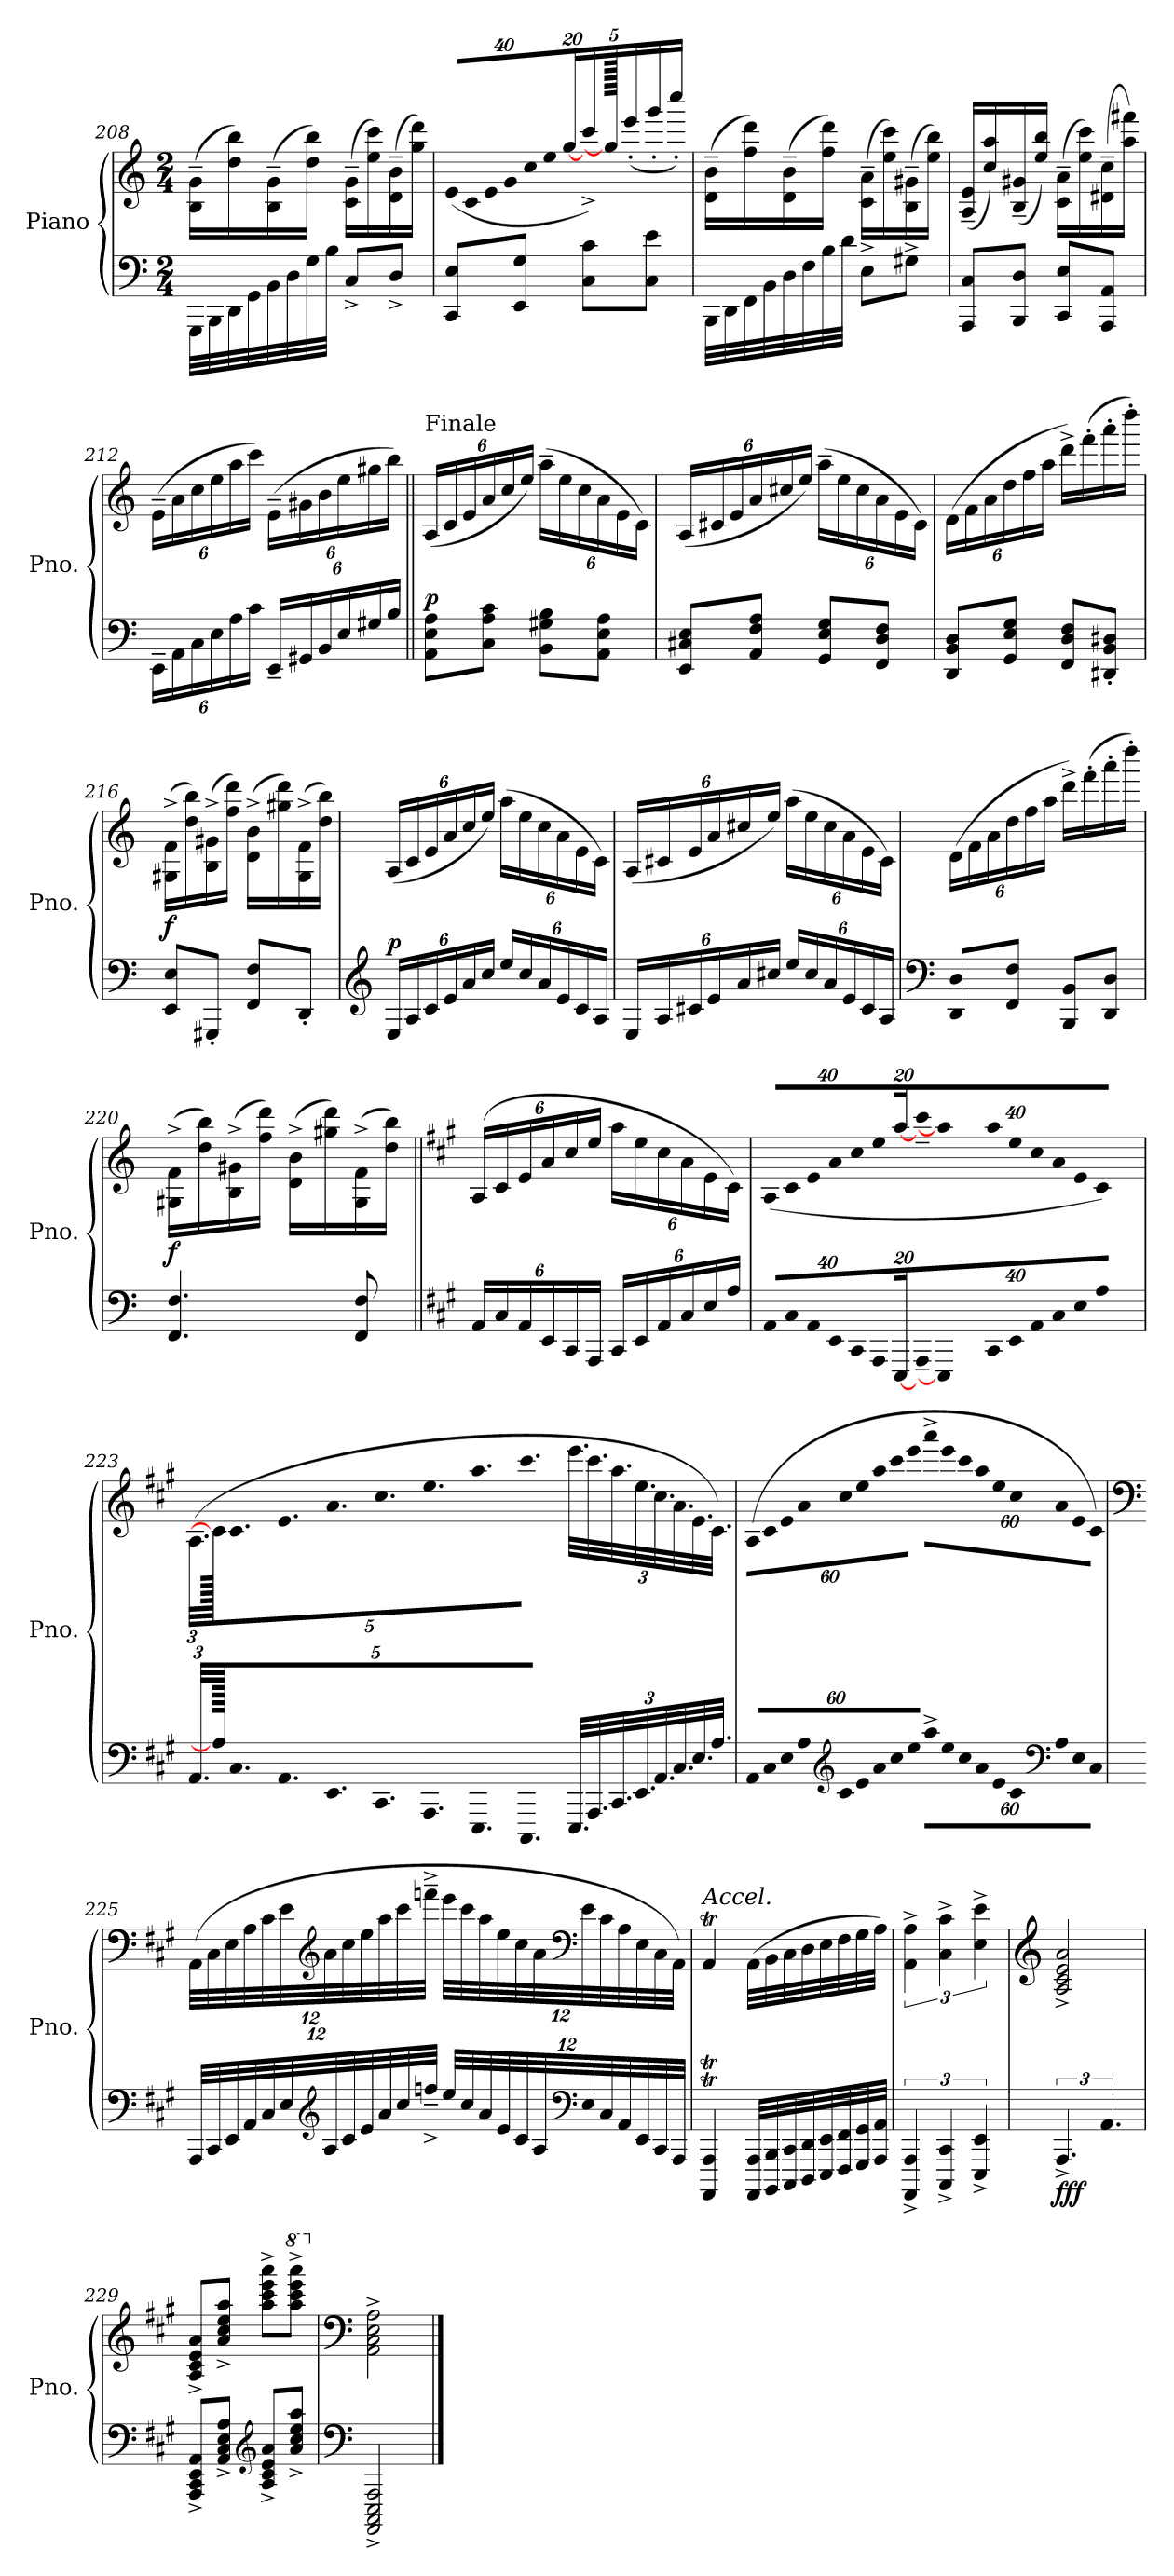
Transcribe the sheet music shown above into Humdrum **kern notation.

**kern	**kern	**dynam
*part1	*part1	*part1
*staff2	*staff1	*staff1/2
*I"Piano	*	*
*I'Pno.	*	*
*clefF4	*clefG2	*
*k[]	*k[]	*
*M2/4	*M2/4	*
=208	=208	=208
32GGG\LLL	(16B\~ 16g\~LL	.
32BBB\	.	.
32DD\	16dd\ 16bb\)	.
32GG\	.	.
32BB\	(16B\~ 16g\~	.
32D\	.	.
32G\	16dd\ 16bb\JJ)	.
32B\JJJ	.	.
8C^/L	(16c\~ 16g\~LL	.
.	16ee\ 16ccc\)	.
8D^/J	(16d\~ 16b\~	.
.	16gg\ 16ddd\JJ)	.
!!LO:LB:g=z
=209	=209	=209
*	*Xbrackettup	*
!	!LO:N:vis=16	!
8CC/ 8E/L	(640%23e/LL	.
!	!LO:N:vis=16	!
.	640%23c/	.
!	!LO:N:vis=16	!
.	640%23e/	.
!	!LO:N:vis=16	!
.	640%23g/	.
8EE/ 8G/J	.	.
!	!LO:N:vis=16	!
.	640%23cc/	.
!	!LO:N:vis=16	!
.	640%23ee/	.
.	[320%11gg/JJ	.
8C\ 8c\L	16ccc^\LL)	.
.	640gg/JJ]	.
.	(16eee'\	.
8C\ 8e\J	.	.
.	16ggg'\	.
.	16cccc'\JJ)	.
640ryy	.	.
=210	=210	=210
32BBB\LLL	(16d\~ 16b\~LL	.
32DD\	.	.
32FF\	16ff\ 16ddd\)	.
32BB\	.	.
32D\	(16d\~ 16b\~	.
32F\	.	.
32B\	16ff\ 16ddd\JJ)	.
32d\JJJ	.	.
8E^\L	(16c\~ 16a\~LL	.
.	16ee\ 16ccc\)	.
8G#X^\J	(16B\~ 16g#X\~	.
.	16ee\ 16bb\JJ)	.
=211	=211	=211
8AAA/ 8C/L	(16A/~ 16e/~LL	.
.	16cc/ 16aa/)	.
8BBB/ 8D/J	(16B/~ 16g#X/~	.
.	16ee/ 16bb/JJ)	.
8CC/ 8E/L	(16c\~ 16a\~LL	.
.	16ee\ 16ccc\)	.
8AAA/ 8AA/J	(16d#X\~ 16cc\~	.
.	16aa\ 16fff#X\JJ)	.
!!LO:LB:g=z
=212	=212	=212
*Xbrackettup	*	*
24EE~\LL	(24e~\LL	.
24AA\	24a\	.
24C\	24cc\	.
24E\	24ee\	.
24A\	24aa\	.
24c\JJ	24ccc\JJ)	.
24EE~/LL	(24e~\LL	.
24GG#X/	24g#X\	.
24BB/	24b\	.
24E/	24ee\	.
24G#X/	24gg#X\	.
24B/JJ	24bb\JJ)	.
=213||	=213||	=213||
!	!LO:TX:a:t=Finale	!
!	!	!LO:DY:a=2
8AA\ 8E\ 8A\L	(24A/LL	p
.	24c/	.
.	24e/	.
8C\ 8A\ 8c\J	24a/	.
.	24cc/	.
.	24ee/JJ)	.
8BB\ 8G#X\ 8B\L	(24aa~\LL	.
.	24ee\	.
.	24cc\	.
8AA\ 8E\ 8A\J	24a\	.
.	24e\	.
.	24c\JJ)	.
=214	=214	=214
8EE/ 8C#X/ 8E/L	(24A/LL	.
.	24c#X/	.
.	24e/	.
8AA/ 8F/ 8A/J	24a/	.
.	24cc#X/	.
.	24ee/JJ)	.
8GG/ 8E/ 8G/L	(24aa~\LL	.
.	24ee\	.
.	24cc#\	.
8FF/ 8D/ 8F/J	24a\	.
.	24e\	.
.	24c#\JJ)	.
!!LO:PB:g=z
=215	=215	=215
8DD/ 8BB/ 8D/L	(24d\LL	.
.	24f\	.
.	24a\	.
8GG/ 8E/ 8G/J	24dd\	.
.	24ff\	.
.	24aa\JJ	.
8FF/ 8D/ 8F/L	16ddd^\LL)	.
.	(16fff'\	.
8DD#X/' 8BB/' 8D#X/'J	16aaa'\	.
.	16dddd'\JJ)	.
=216	=216	=216
!	!	!LO:DY:a=2
8EE/ 8E/L	(16G#X\^ 16f\^LL	f
.	16dd\ 16bb\)	.
8GGG#X'/J	(16B\^ 16g#X\^	.
.	16ff\ 16ddd\JJ)	.
8FF/ 8F/L	(16d\^ 16b\^LL	.
.	16gg#X\ 16ddd\)	.
8DD'/J	(16G#\^ 16f\^	.
.	16dd\ 16bb\JJ)	.
=217	=217	=217
*clefG2	*	*
!	!	!LO:DY:a=2
24E/LL	(24A/LL	p
24A/	24c/	.
24c/	24e/	.
24e/	24a/	.
24a/	24cc/	.
24cc/JJ	24ee/JJ)	.
24ee/LL	(24aa\LL	.
24cc/	24ee\	.
24a/	24cc\	.
24e/	24a\	.
24c/	24e\	.
24A/JJ	24c\JJ)	.
!!LO:LB:g=z
=218	=218	=218
24E/LL	(24A/LL	.
24A/	24c#X/	.
24c#X/	24e/	.
24e/	24a/	.
24a/	24cc#X/	.
24cc#X/JJ	24ee/JJ)	.
24ee/LL	(24aa\LL	.
24cc#/	24ee\	.
24a/	24cc#\	.
24e/	24a\	.
24c#/	24e\	.
24A/JJ	24c#\JJ)	.
=219	=219	=219
*clefF4	*	*
8DD/ 8D/L	(24d\LL	.
.	24f\	.
.	24a\	.
8FF/ 8F/J	24dd\	.
.	24ff\	.
.	24aa\JJ	.
8BBB/ 8BB/L	16ddd^\LL)	.
.	(16fff'\	.
8DD/ 8D/J	16aaa'\	.
.	16dddd'\JJ)	.
=220	=220	=220
!	!	!LO:DY:a=2
4.FF/ 4.F/	(16G#X\^ 16f\^LL	f
.	16dd\ 16bb\)	.
.	(16B\^ 16g#X\^	.
.	16ff\ 16ddd\JJ)	.
.	(16d\^ 16b\^LL	.
.	16gg#X\ 16ddd\)	.
8FF/ 8F/	(16G#\^ 16f\^	.
.	16dd\ 16bb\JJ)	.
!!LO:LB:g=z
=221||	=221||	=221||
*k[f#c#g#]	*k[f#c#g#]	*
24AA/LL	(24A/LL	.
24C#/	24c#/	.
24AA/	24e/	.
24EE/	24a/	.
24CC#/	24cc#/	.
24AAA/JJ	24ee/JJ	.
24CC#/LL	24aa\LL	.
24EE/	24ee\	.
24AA/	24cc#\	.
24C#/	24a\	.
24E/	24e\	.
24A/JJ	24c#\JJ)	.
=222	=222	=222
!LO:N:vis=16	!LO:N:vis=16	!
640%23AA/LL	(640%23A/LL	.
!LO:N:vis=16	!LO:N:vis=16	!
640%23C#/	640%23c#/	.
!LO:N:vis=16	!LO:N:vis=16	!
640%23AA/	640%23e/	.
!LO:N:vis=16	!LO:N:vis=16	!
640%23EE/	640%23a/	.
!LO:N:vis=16	!LO:N:vis=16	!
640%23CC#/	640%23cc#/	.
!LO:N:vis=16	!LO:N:vis=16	!
640%23AAA/	640%23ee/	.
[320%11EEE/JJ	[320%11aa/JJ	.
!LO:N:vis=16	!LO:N:vis=16	!
640%23AAA~/LL	640%23ccc#~\LL	.
640EEE/JJ]	640aa/JJ]	.
!LO:N:vis=16	!LO:N:vis=16	!
640%23CC#/	640%23aa\	.
!LO:N:vis=16	!LO:N:vis=16	!
640%23EE/	640%23ee\	.
!LO:N:vis=16	!LO:N:vis=16	!
640%23AA/	640%23cc#\	.
!LO:N:vis=16	!LO:N:vis=16	!
640%23C#/	640%23a\	.
!LO:N:vis=16	!LO:N:vis=16	!
640%23E/	640%23e\	.
[320%11A/JJ	[320%11c#\JJ)	.
!!LO:LB:g=z
=223	=223	=223
48.AA/LLL	(48.A\LLL	.
640A/JJ]	640c#\JJ]	.
48.C#/	48.c#\	.
48.AA/	48.e\	.
48.EE/	48.a\	.
48.CC#/	48.cc#\	.
48.AAA/	48.ee\	.
48.EEE/	48.aa\	.
48.CCC#/JJJ	48.ccc#\JJJ	.
48.EEE/LLL	48.eee\LLL	.
48.AAA/	48.ccc#\	.
48.CC#/	48.aa\	.
48.EE/	48.ee\	.
48.AA/	48.cc#\	.
48.C#/	48.a\	.
48.E/	48.e\	.
48.A/JJJ	48.c#\JJJ)	.
=224	=224	=224
!LO:N:vis=32	!LO:N:vis=32	!
1920%53AA/LLL	(1920%53A\LLL	.
!LO:N:vis=32	!LO:N:vis=32	!
1920%53C#/	1920%53c#\	.
!LO:N:vis=32	!LO:N:vis=32	!
1920%53E/	1920%53e\	.
!LO:N:vis=32	!LO:N:vis=32	!
1920%53A/	1920%53a\	.
*clefG2	*	*
!LO:N:vis=32	!LO:N:vis=32	!
1920%53c#/	1920%53cc#\	.
!LO:N:vis=32	!LO:N:vis=32	!
1920%53e/	1920%53ee\	.
!LO:N:vis=32	!LO:N:vis=32	!
1920%53a/	1920%53aa\	.
!LO:N:vis=32	!LO:N:vis=32	!
1920%53cc#/	1920%53ccc#\	.
!LO:N:vis=32	!LO:N:vis=32	!
1920%53ee/JJJ	1920%53eee\JJJ	.
640ryy	640ryy	.
!LO:N:vis=32	!LO:N:vis=32	!
1920%53aa^\LLL	1920%53aaa^\LLL	.
!LO:N:vis=32	!LO:N:vis=32	!
1920%53ee\	1920%53eee\	.
!LO:N:vis=32	!LO:N:vis=32	!
1920%53cc#\	1920%53ccc#\	.
!LO:N:vis=32	!LO:N:vis=32	!
1920%53a\	1920%53aa\	.
!LO:N:vis=32	!LO:N:vis=32	!
1920%53e\	1920%53ee\	.
!LO:N:vis=32	!LO:N:vis=32	!
1920%53c#\	1920%53cc#\	.
*clefF4	*	*
!LO:N:vis=32	!LO:N:vis=32	!
1920%53A\	1920%53a\	.
!LO:N:vis=32	!LO:N:vis=32	!
1920%53E\	1920%53e\	.
!LO:N:vis=32	!LO:N:vis=32	!
1920%53C#\JJJ	1920%53c#\JJJ)	.
!!LO:LB:g=z
=225	=225	=225
*	*clefF4	*
48AAA/LLL	(48AA\LLL	.
48CC#/	48C#\	.
48EE/	48E\	.
48AA/	48A\	.
48C#/	48c#\	.
48E/	48e\	.
*clefG2	*clefG2	*
48A/	48a\	.
48c#/	48cc#\	.
48e/	48ee\	.
48a/	48aa\	.
48cc#/	48ccc#\	.
48ffn^~/JJJ	48fffn^~\JJJ	.
48ee/LLL	48eee\LLL	.
48cc#/	48ccc#\	.
48a/	48aa\	.
48e/	48ee\	.
48c#/	48cc#\	.
48A/	48a\	.
*clefF4	*clefF4	*
48E/	48e\	.
48C#/	48c#\	.
48AA/	48A\	.
48EE/	48E\	.
48CC#/	48C#\	.
48AAA/JJJ	48AA\JJJ)	.
!!LO:PB:g=z
=226	=226	=226
!	!LO:TX:a:i:t=Accel.	!
4AAAA/T 4AAA/T	4AAT/	.
*	*MM80	*
32AAAA/ 32AAA/LLL	(>32AA\LLL	.
32BBBB/ 32BBB/	32BB\	.
32CCC#/ 32CC#/	32C#\	.
32DDD/ 32DD/	32D\	.
*	*MM100	*
32EEE/ 32EE/	32E\	.
32FFF#/ 32FF#/	32F#\	.
32GGG#/ 32GG#/	32G#\	.
32AAA/ 32AA/JJJ	32A\JJJ)	.
=227	=227	=227
*brackettup	*brackettup	*
*	*MM110	*
6AAAA/^ 6AAA/^	6AA\^ 6A\^	.
*	*MM120	*
6CCC#/^ 6CC#/^	6C#\^ 6c#\^	.
*	*MM130	*
6EEE/^ 6EE/^	6E\^ 6e\^	.
=228	=228	=228
*	*clefG2	*
*	*MM190	*
!	!	!LO:DY:b=2
6.AAA^/	2A/^ 2c#/^ 2e/^ 2a/^	fff
6.AA/	.	.
=229	=229	=229
8AAA/^ 8CC#/^ 8EE/^ 8AA/^L	8A/^ 8c#/^ 8e/^ 8a/^L	.
8AA/^ 8C#/^ 8E/^ 8A/^J	8a/^ 8cc#/^ 8ee/^ 8aa/^J	.
*clefG2	*	*
8A/^ 8c#/^ 8e/^ 8a/^L	8aa\^ 8ccc#\^ 8eee\^ 8aaa\^L	.
*	*8va	*
8a/^ 8cc#/^ 8ee/^ 8aa/^J	8aaa\^ 8cccc#\^ 8eeee\^ 8aaaa\^J	.
=230	=230	=230
*clefF4	*clefF4	*
*	*X8va	*
!	!	!LO:DY:a=2
2AAAA/^ 2CCC#/^ 2EEE/^ 2AAA/^	2AA\^ 2C#\^ 2E\^ 2A\^	other-dynamics
==	==	==
*-	*-	*-
